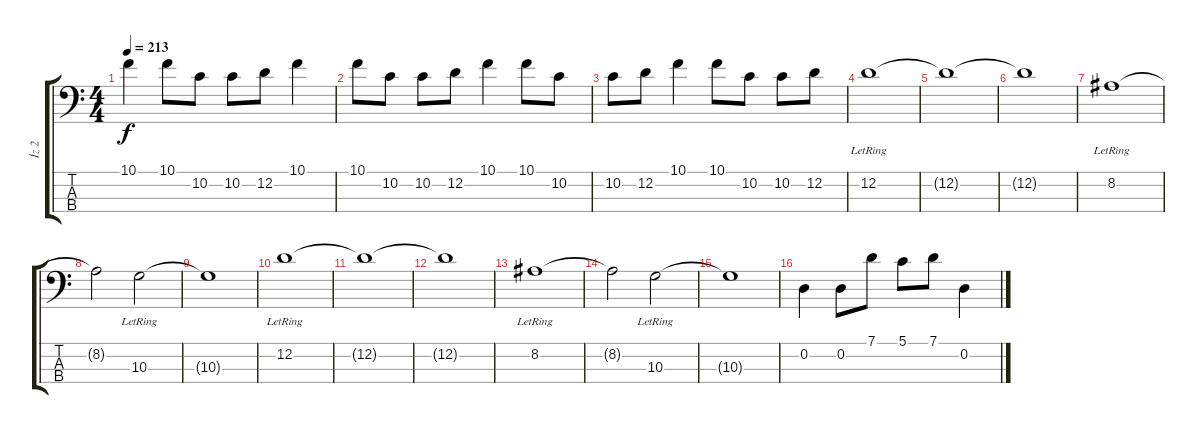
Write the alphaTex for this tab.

\track ("İz 2" "İz 2") {instrument electricbasspick}
\staff {score tabs}
\tuning (G2 D2 A1 E1) {hide}
\ts (4 4)
\tempo 213
\clef f4
\ks c
10.1.4{dy f} 10.1.8 10.2.8 10.2.8 12.2.8 10.1.4 |
10.1.8 10.2.8 10.2.8 12.2.8 10.1.4 10.1.8 10.2.8 |
10.2.8 12.2.8 10.1.4 10.1.8 10.2.8 10.2.8 12.2.8 |
12.2{lr}.1 |
12.2{t}.1 |
12.2{t}.1 |
8.2{lr}.1 |
8.2{t}.2 10.3{lr}.2 |
10.3{t}.1 |
12.2{lr}.1 |
12.2{t}.1 |
12.2{t}.1 |
8.2{lr}.1 |
8.2{t}.2 10.3{lr}.2 |
10.3{t}.1 |
0.2.4 0.2.8 7.1.8 5.1.8 7.1.8 0.2.4
